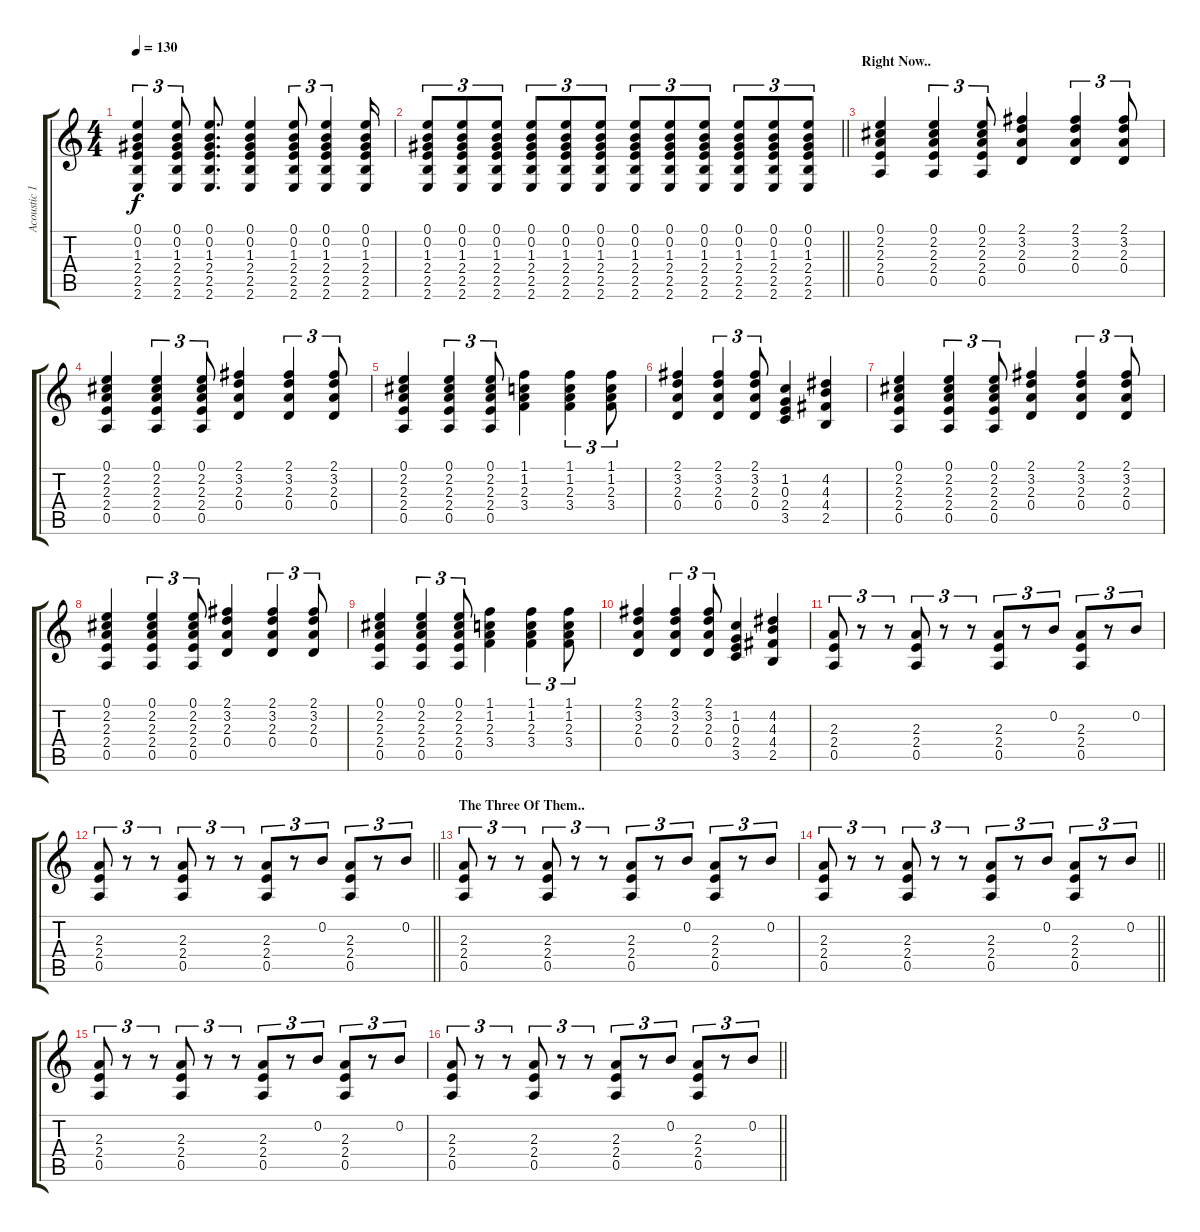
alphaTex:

\track ("Acoustic 1" "Acoustic 1") {instrument acousticguitarsteel}
\staff {score tabs}
\tuning (E4 B3 G3 D3 A2 D2) {hide}
\ts (4 4)
\tempo 130
\clef g2
\ks c
(0.1 0.2 1.3 2.4 2.5 2.6).4{tu (3 2) dy f} (0.1 0.2 1.3 2.4 2.5 2.6).8{tu (3 2)} (0.1 0.2 1.3 2.4 2.5 2.6).8{d} (0.1 0.2 1.3 2.4 2.5 2.6).4 (0.1 0.2 1.3 2.4 2.5 2.6).8{tu (3 2)} (0.1 0.2 1.3 2.4 2.5 2.6).4{tu (3 2)} (0.1 0.2 1.3 2.4 2.5 2.6).16 |
\barLineRight lightlight
(0.1 0.2 1.3 2.4 2.5 2.6).8{tu (3 2)} (0.1 0.2 1.3 2.4 2.5 2.6).8{tu (3 2)} (0.1 0.2 1.3 2.4 2.5 2.6).8{tu (3 2)} (0.1 0.2 1.3 2.4 2.5 2.6).8{tu (3 2)} (0.1 0.2 1.3 2.4 2.5 2.6).8{tu (3 2)} (0.1 0.2 1.3 2.4 2.5 2.6).8{tu (3 2)} (0.1 0.2 1.3 2.4 2.5 2.6).8{tu (3 2)} (0.1 0.2 1.3 2.4 2.5 2.6).8{tu (3 2)} (0.1 0.2 1.3 2.4 2.5 2.6).8{tu (3 2)} (0.1 0.2 1.3 2.4 2.5 2.6).8{tu (3 2)} (0.1 0.2 1.3 2.4 2.5 2.6).8{tu (3 2)} (0.1 0.2 1.3 2.4 2.5 2.6).8{tu (3 2)} |
\section ("" "Right Now..")
(0.1 2.2 2.3 2.4 0.5).4 (0.1 2.2 2.3 2.4 0.5).4{tu (3 2)} (0.1 2.2 2.3 2.4 0.5).8{tu (3 2)} (2.1 3.2 2.3 0.4).4 (2.1 3.2 2.3 0.4).4{tu (3 2)} (2.1 3.2 2.3 0.4).8{tu (3 2)} |
(0.1 2.2 2.3 2.4 0.5).4 (0.1 2.2 2.3 2.4 0.5).4{tu (3 2)} (0.1 2.2 2.3 2.4 0.5).8{tu (3 2)} (2.1 3.2 2.3 0.4).4 (2.1 3.2 2.3 0.4).4{tu (3 2)} (2.1 3.2 2.3 0.4).8{tu (3 2)} |
(0.1 2.2 2.3 2.4 0.5).4 (0.1 2.2 2.3 2.4 0.5).4{tu (3 2)} (0.1 2.2 2.3 2.4 0.5).8{tu (3 2)} (1.1 1.2 2.3 3.4).4 (1.1 1.2 2.3 3.4).4{tu (3 2)} (1.1 1.2 2.3 3.4).8{tu (3 2)} |
(2.1 3.2 2.3 0.4).4 (2.1 3.2 2.3 0.4).4{tu (3 2)} (2.1 3.2 2.3 0.4).8{tu (3 2)} (1.2 0.3 2.4 3.5).4 (4.2 4.3 4.4 2.5).4 |
(0.1 2.2 2.3 2.4 0.5).4 (0.1 2.2 2.3 2.4 0.5).4{tu (3 2)} (0.1 2.2 2.3 2.4 0.5).8{tu (3 2)} (2.1 3.2 2.3 0.4).4 (2.1 3.2 2.3 0.4).4{tu (3 2)} (2.1 3.2 2.3 0.4).8{tu (3 2)} |
(0.1 2.2 2.3 2.4 0.5).4 (0.1 2.2 2.3 2.4 0.5).4{tu (3 2)} (0.1 2.2 2.3 2.4 0.5).8{tu (3 2)} (2.1 3.2 2.3 0.4).4 (2.1 3.2 2.3 0.4).4{tu (3 2)} (2.1 3.2 2.3 0.4).8{tu (3 2)} |
(0.1 2.2 2.3 2.4 0.5).4 (0.1 2.2 2.3 2.4 0.5).4{tu (3 2)} (0.1 2.2 2.3 2.4 0.5).8{tu (3 2)} (1.1 1.2 2.3 3.4).4 (1.1 1.2 2.3 3.4).4{tu (3 2)} (1.1 1.2 2.3 3.4).8{tu (3 2)} |
(2.1 3.2 2.3 0.4).4 (2.1 3.2 2.3 0.4).4{tu (3 2)} (2.1 3.2 2.3 0.4).8{tu (3 2)} (1.2 0.3 2.4 3.5).4 (4.2 4.3 4.4 2.5).4 |
(2.3 2.4 0.5).8{tu (3 2)} r.8{tu (3 2)} r.8{tu (3 2)} (2.3 2.4 0.5).8{tu (3 2)} r.8{tu (3 2)} r.8{tu (3 2)} (2.3 2.4 0.5).8{tu (3 2)} r.8{tu (3 2)} 0.2.8{tu (3 2)} (2.3 2.4 0.5).8{tu (3 2)} r.8{tu (3 2)} 0.2.8{tu (3 2)} |
\barLineRight lightlight
(2.3 2.4 0.5).8{tu (3 2)} r.8{tu (3 2)} r.8{tu (3 2)} (2.3 2.4 0.5).8{tu (3 2)} r.8{tu (3 2)} r.8{tu (3 2)} (2.3 2.4 0.5).8{tu (3 2)} r.8{tu (3 2)} 0.2.8{tu (3 2)} (2.3 2.4 0.5).8{tu (3 2)} r.8{tu (3 2)} 0.2.8{tu (3 2)} |
\section ("" "The Three Of Them..")
(2.3 2.4 0.5).8{tu (3 2)} r.8{tu (3 2)} r.8{tu (3 2)} (2.3 2.4 0.5).8{tu (3 2)} r.8{tu (3 2)} r.8{tu (3 2)} (2.3 2.4 0.5).8{tu (3 2)} r.8{tu (3 2)} 0.2.8{tu (3 2)} (2.3 2.4 0.5).8{tu (3 2)} r.8{tu (3 2)} 0.2.8{tu (3 2)} |
\barLineRight lightlight
(2.3 2.4 0.5).8{tu (3 2)} r.8{tu (3 2)} r.8{tu (3 2)} (2.3 2.4 0.5).8{tu (3 2)} r.8{tu (3 2)} r.8{tu (3 2)} (2.3 2.4 0.5).8{tu (3 2)} r.8{tu (3 2)} 0.2.8{tu (3 2)} (2.3 2.4 0.5).8{tu (3 2)} r.8{tu (3 2)} 0.2.8{tu (3 2)} |
(2.3 2.4 0.5).8{tu (3 2)} r.8{tu (3 2)} r.8{tu (3 2)} (2.3 2.4 0.5).8{tu (3 2)} r.8{tu (3 2)} r.8{tu (3 2)} (2.3 2.4 0.5).8{tu (3 2)} r.8{tu (3 2)} 0.2.8{tu (3 2)} (2.3 2.4 0.5).8{tu (3 2)} r.8{tu (3 2)} 0.2.8{tu (3 2)} |
\barLineRight lightlight
(2.3 2.4 0.5).8{tu (3 2)} r.8{tu (3 2)} r.8{tu (3 2)} (2.3 2.4 0.5).8{tu (3 2)} r.8{tu (3 2)} r.8{tu (3 2)} (2.3 2.4 0.5).8{tu (3 2)} r.8{tu (3 2)} 0.2.8{tu (3 2)} (2.3 2.4 0.5).8{tu (3 2)} r.8{tu (3 2)} 0.2.8{tu (3 2)}
